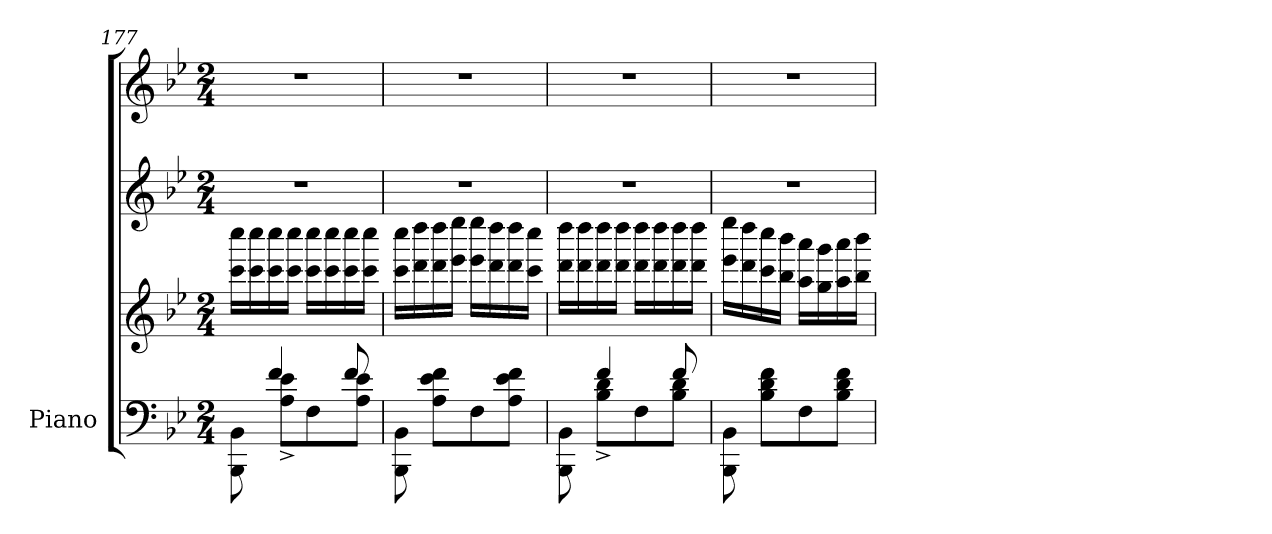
**kern	**kern	**kern	**kern
*part1	*part1	*part1	*part1
*staff4	*staff3	*staff2	*staff1
*I"Piano	*	*	*
*I'Pno.	*	*	*
*clefF4	*clefG2	*clefG2	*clefG2
*k[b-e-]	*k[b-e-]	*k[b-e-]	*k[b-e-]
*M2/4	*M2/4	*M2/4	*M2/4
*MM120	*MM120	*MM120	*MM120
=177	=177	=177	=177
*^	*	*	*
8ryy	8BBB-\ 8BB-\	16ccc\ 16cccc\LL	2r	2r
.	.	16ccc\ 16cccc\	.	.
4f/	8A\^ 8e-\^L	16ccc\ 16cccc\	.	.
.	.	16ccc\ 16cccc\JJ	.	.
.	8F\	16ccc\ 16cccc\LL	.	.
.	.	16ccc\ 16cccc\	.	.
8f/	8A\ 8e-\J	16ccc\ 16cccc\	.	.
.	.	16ccc\ 16cccc\JJ	.	.
*v	*v	*	*	*
=178	=178	=178	=178
*	*	*	*MM125
8BBB-\ 8BB-\	16ccc\ 16cccc\LL	2r	2r
.	16ddd\ 16dddd\	.	.
8A\ 8e-\ 8f\L	16ddd\ 16dddd\	.	.
.	16eee-\ 16eeee-\JJ	.	.
8F\	16eee-\ 16eeee-\LL	.	.
.	16ddd\ 16dddd\	.	.
8A\ 8e-\ 8f\J	16ddd\ 16dddd\	.	.
.	16ccc\ 16cccc\JJ	.	.
=179	=179	=179	=179
*	*	*	*MM120
*^	*	*	*
8ryy	8BBB-\ 8BB-\	16ddd\ 16dddd\LL	2r	2r
.	.	16ddd\ 16dddd\	.	.
4f/	8B-\^ 8d\^L	16ddd\ 16dddd\	.	.
.	.	16ddd\ 16dddd\JJ	.	.
.	8F\	16ddd\ 16dddd\LL	.	.
.	.	16ddd\ 16dddd\	.	.
8f/	8B-\ 8d\J	16ddd\ 16dddd\	.	.
.	.	16ddd\ 16dddd\JJ	.	.
*v	*v	*	*	*
!!LO:LB:g=z
=180	=180	=180	=180
*	*	*	*MM125
8BBB-\ 8BB-\	16eee-\ 16eeee-\LL	2r	2r
.	16ddd\ 16dddd\	.	.
8B-\ 8d\ 8f\L	16ccc\ 16cccc\	.	.
.	16bb-\ 16bbb-\JJ	.	.
8F\	16aa\ 16aaa\LL	.	.
.	16gg\ 16ggg\	.	.
8B-\ 8d\ 8f\J	16aa\ 16aaa\	.	.
.	16bb-\ 16bbb-\JJ	.	.
=	=	=	=
*-	*-	*-	*-
